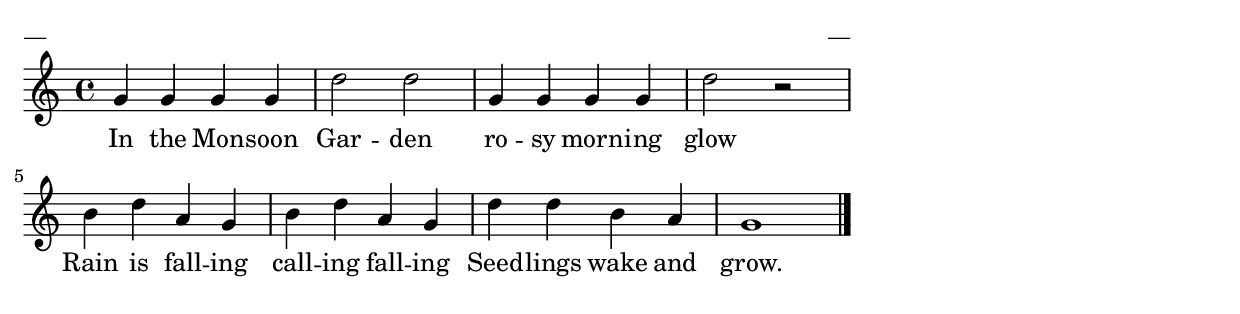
\version "2.13.16"
%\header {
%    title = "Monsoon Garden"
%} 
% Words and Music: Patterson and Meyerkort
% Monsoon Janmashtami Song Book. Sloka, The Hederabad Waldorf School
\paper {
line-width = 14\cm
left-margin = 0.4\cm
between-system-padding = 0.1\cm
between-system-space = 0.1\cm
}
\layout {
indent = #0
ragged-last = ##f
}


voiceA = \relative c' {
\clef "treble"
\key c \major
\time 4/4
g'4 g g g | d'2 d | g,4 g g g | d'2 r |
b4 d a g | b d a g | d'4 d b a | g1
\bar "|."
} 

lyricA = \lyricmode {
In the Mon -- soon Gar -- den ro -- sy morn -- ing glow
Rain is fall -- ing call -- ing fall -- ing Seed -- lings wake and grow.
}

fullScore = <<
\new Staff {
<<
\new Voice = "voiceA" { \oneVoice \autoBeamOff \voiceA }
\lyricsto "voiceA" \new Lyrics \lyricA
>>
}
>>

\score {
\fullScore
\header { piece = "__" opus = "__" }
}
\markup { \with-color #(x11-color 'white) \sans \smaller "__" }
\score {
\unfoldRepeats
\fullScore
\midi {
\context { \Staff \remove "Staff_performer" }
\context { \Voice \consists "Staff_performer" }
}
}


